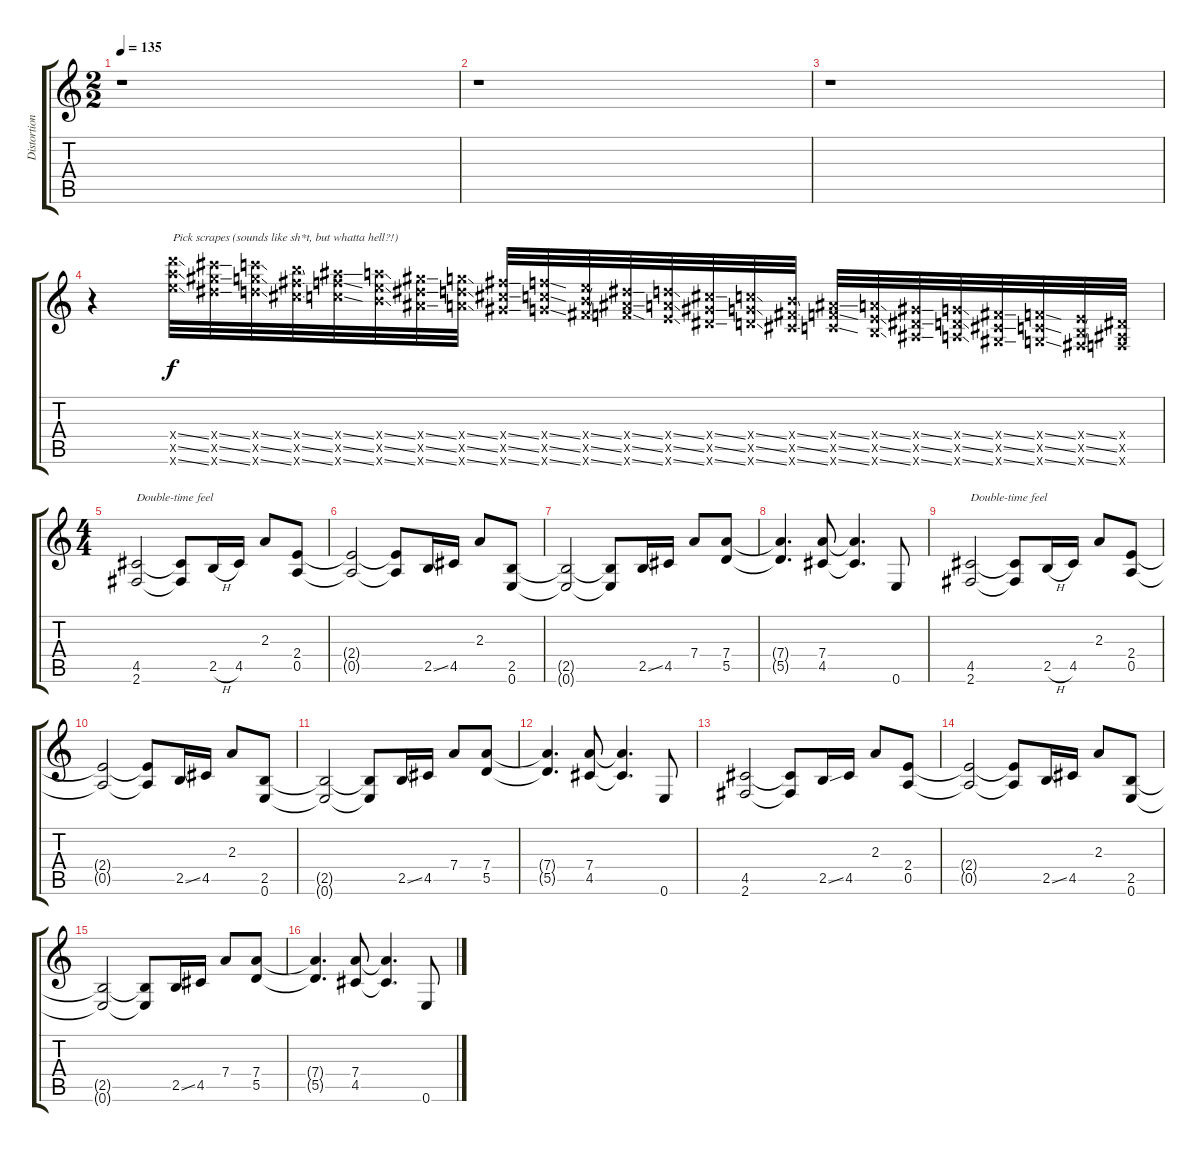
\track ("Distortion Rhythm Guitar" "Distortion") {instrument distortionguitar}
\staff {score tabs}
\tuning (E4 B3 G3 D3 A2 E2) {hide}
\ts (2 2)
\tempo 135
\clef g2
\ks c
r.1{dy f} |
r.1 |
r.1 |
r.4 (24.4{ss x} 24.5{ss x} 24.6{ss x}).32{txt "Pick scrapes (sounds like sh*t, but whatta hell?!)" instrument guitarfretnoise} (23.4{ss x} 23.5{ss x} 23.6{ss x}).32 (22.4{ss x} 22.5{ss x} 22.6{ss x}).32 (21.4{ss x} 21.5{ss x} 21.6{ss x}).32 (20.4{ss x} 20.5{ss x} 20.6{ss x}).32 (19.4{ss x} 19.5{ss x} 19.6{ss x}).32 (18.4{ss x} 18.5{ss x} 18.6{ss x}).32 (17.4{ss x} 17.5{ss x} 17.6{ss x}).32 (16.4{ss x} 16.5{ss x} 16.6{ss x}).32 (15.4{ss x} 15.5{ss x} 15.6{ss x}).32 (14.4{ss x} 14.5{ss x} 14.6{ss x}).32 (13.4{ss x} 13.5{ss x} 13.6{ss x}).32 (12.4{ss x} 12.5{ss x} 12.6{ss x}).32 (11.4{ss x} 11.5{ss x} 11.6{ss x}).32 (10.4{ss x} 10.5{ss x} 10.6{ss x}).32 (9.4{ss x} 9.5{ss x} 9.6{ss x}).32 (8.4{ss x} 8.5{ss x} 8.6{ss x}).32 (7.4{ss x} 7.5{ss x} 7.6{ss x}).32 (6.4{ss x} 6.5{ss x} 6.6{ss x}).32 (5.4{ss x} 5.5{ss x} 5.6{ss x}).32 (4.4{ss x} 4.5{ss x} 4.6{ss x}).32 (3.4{ss x} 3.5{ss x} 3.6{ss x}).32 (2.4{ss x} 2.5{ss x} 2.6{ss x}).32 (1.4{x} 1.5{x} 1.6{x}).32 |
\ts (4 4)
(4.5 2.6).2{txt "Double-time feel" instrument distortionguitar} (4.5{t} 2.6{t}).8 2.5{h}.16 4.5.16 2.3.8 (2.4 0.5).8 |
(2.4{t} 0.5{t}).2 (2.4{t} 0.5{t}).8 2.5{ss}.16 4.5.16 2.3.8 (2.5 0.6).8 |
(2.5{t} 0.6{t}).2 (2.5{t} 0.6{t}).8 2.5{ss}.16 4.5.16 7.4.8 (7.4 5.5).8 |
(7.4{t} 5.5{t}).4{d} (7.4 4.5).8 (7.4{t} 4.5{t}).4{d} 0.6.8 |
(4.5 2.6).2{txt "Double-time feel" instrument distortionguitar} (4.5{t} 2.6{t}).8 2.5{h}.16 4.5.16 2.3.8 (2.4 0.5).8 |
(2.4{t} 0.5{t}).2 (2.4{t} 0.5{t}).8 2.5{ss}.16 4.5.16 2.3.8 (2.5 0.6).8 |
(2.5{t} 0.6{t}).2 (2.5{t} 0.6{t}).8 2.5{ss}.16 4.5.16 7.4.8 (7.4 5.5).8 |
(7.4{t} 5.5{t}).4{d} (7.4 4.5).8 (7.4{t} 4.5{t}).4{d} 0.6.8 |
(4.5 2.6).2 (4.5{t} 2.6{t}).8 2.5{ss}.16 4.5.16 2.3.8 (2.4 0.5).8 |
(2.4{t} 0.5{t}).2 (2.4{t} 0.5{t}).8 2.5{ss}.16 4.5.16 2.3.8 (2.5 0.6).8 |
(2.5{t} 0.6{t}).2 (2.5{t} 0.6{t}).8 2.5{ss}.16 4.5.16 7.4.8 (7.4 5.5).8 |
(7.4{t} 5.5{t}).4{d} (7.4 4.5).8 (7.4{t} 4.5{t}).4{d} 0.6.8
